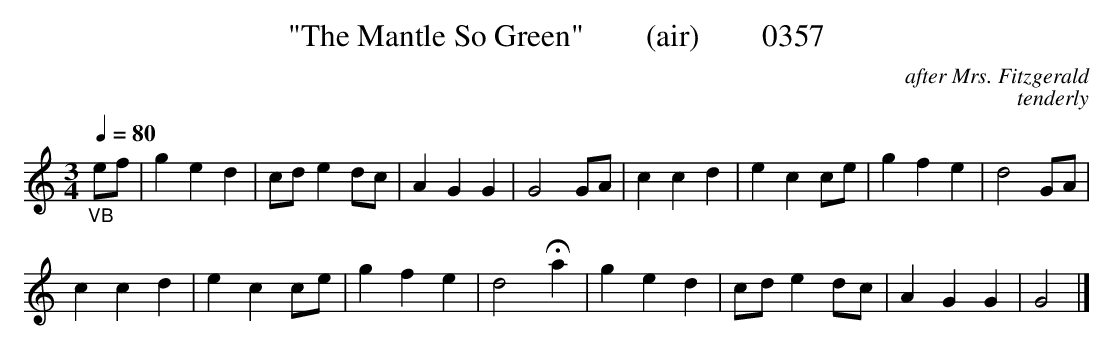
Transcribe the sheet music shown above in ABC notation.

X:1
T:"The Mantle So Green"        (air)        0357
C:after Mrs. Fitzgerald
C:tenderly
Q:1/4=80
M:3/4
L:1/8
K:C
"_VB"ef|g2e2d2|cd e2dc|A2G2G2|G4GA|c2c2d2|e2c2ce|g2f2e2|d4GA|
c2c2d2|e2c2ce|g2f2e2|d4 Ha2|g2e2d2|cd e2dc|A2G2G2|G4|]
